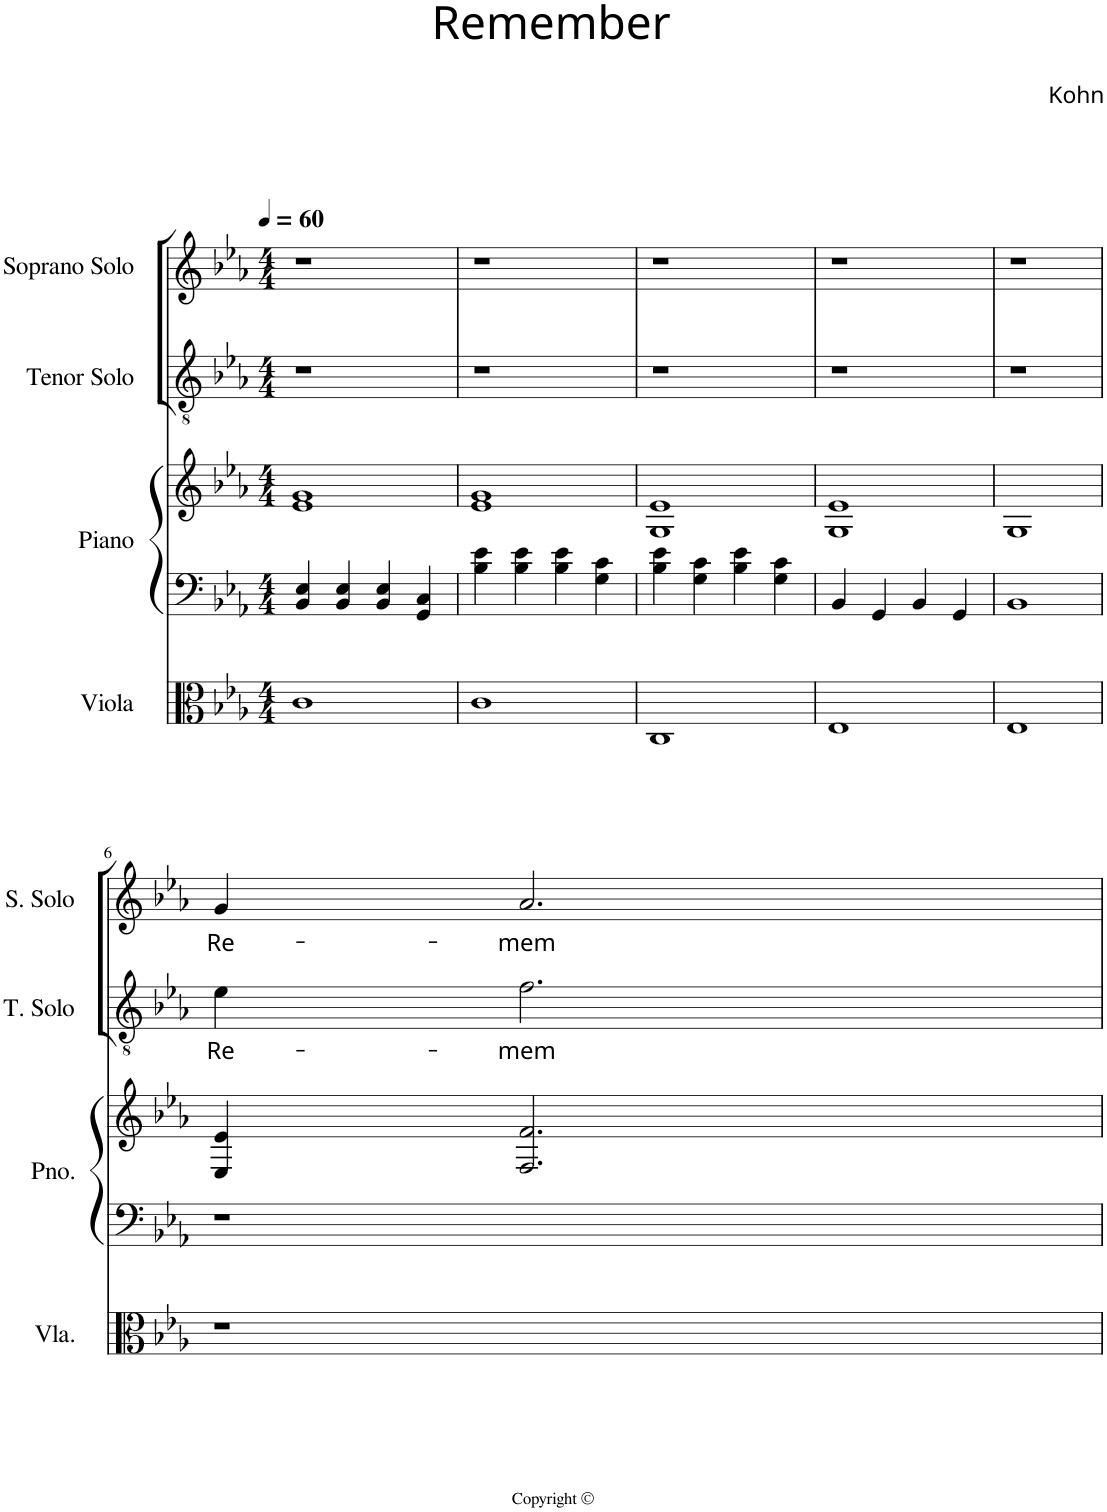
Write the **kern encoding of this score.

**kern	**kern	**kern	**kern	**text	**kern	**text
*part4	*part3	*part3	*part2	*part2	*part1	*part1
*staff5	*staff4	*staff3	*staff2	*staff2	*staff1	*staff1
*I"Viola	*I"Piano	*	*I"Tenor Solo	*	*I"Soprano Solo	*
*I'Vla.	*I'Pno.	*	*I'T. Solo	*	*I'S. Solo	*
*clefC3	*clefF4	*clefG2	*clefGv2	*	*clefG2	*
*	*	*	*Trd7c12	*	*	*
*k[b-e-a-]	*k[b-e-a-]	*k[b-e-a-]	*k[b-e-a-]	*	*k[b-e-a-]	*
*M4/4	*M4/4	*M4/4	*M4/4	*	*M4/4	*
*MM60	*MM60	*MM60	*MM60	*	*MM60	*
=1	=1	=1	=1	=1	=1	=1
1c	4BB-/ 4E-/	1e- 1g	1r	.	1r	.
.	4BB-/ 4E-/	.	.	.	.	.
.	4BB-/ 4E-/	.	.	.	.	.
.	4GG/ 4C/	.	.	.	.	.
=2	=2	=2	=2	=2	=2	=2
1c	4B-\ 4e-\	1e- 1g	1r	.	1r	.
.	4B-\ 4e-\	.	.	.	.	.
.	4B-\ 4e-\	.	.	.	.	.
.	4G\ 4c\	.	.	.	.	.
=3	=3	=3	=3	=3	=3	=3
1C	4B-\ 4e-\	1G 1e-	1r	.	1r	.
.	4G\ 4c\	.	.	.	.	.
.	4B-\ 4e-\	.	.	.	.	.
.	4G\ 4c\	.	.	.	.	.
=4	=4	=4	=4	=4	=4	=4
1E-	4BB-/	1G 1e-	1r	.	1r	.
.	4GG/	.	.	.	.	.
.	4BB-/	.	.	.	.	.
.	4GG/	.	.	.	.	.
=5	=5	=5	=5	=5	=5	=5
1E-	1BB-	1G	1r	.	1r	.
!!LO:LB:g=z
=6	=6	=6	=6	=6	=6	=6
!	!	!	!	!LO:LY:b	!	!LO:LY:b
1r	1r	4E-/ 4e-/	4e-\	Re-	4g/	Re-
!	!	!	!	!LO:LY:b	!	!LO:LY:b
.	.	2.F/ 2.f/	2.f\	-mem	2.a-/	-mem
=	=	=	=	=	=	=
*-	*-	*-	*-	*-	*-	*-
